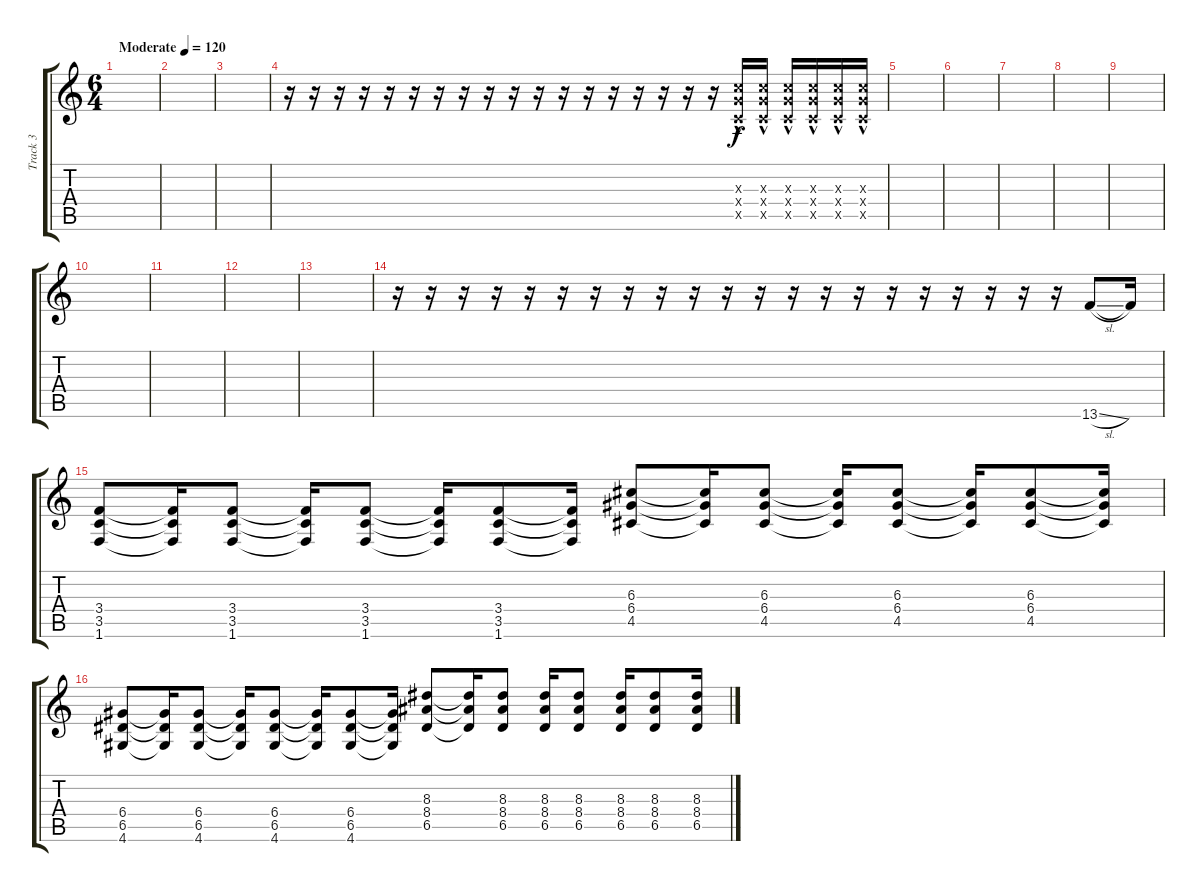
\track ("Track 3" "Track 3") {instrument overdrivenguitar}
\staff {score tabs}
\tuning (E4 B3 G3 D3 A2 E2) {hide}
\ts (6 4)
\tempo (120 "Moderate")
\clef g2
\ks c
|
|
|
r.16 r.16 r.16 r.16 r.16 r.16 r.16 r.16 r.16 r.16 r.16 r.16 r.16 r.16 r.16 r.16 r.16 r.16 (5.3{hac x} 5.4{hac x} 3.5{hac x}).16 (5.3{hac x} 5.4{hac x} 3.5{hac x}).16 (5.3{hac x} 5.4{hac x} 3.5{hac x}).16 (5.3{hac x} 5.4{hac x} 3.5{hac x}).16 (5.3{hac x} 5.4{hac x} 3.5{hac x}).16 (5.3{hac x} 5.4{hac x} 3.5{hac x}).16 |
|
|
|
|
|
|
|
|
|
r.16 r.16 r.16 r.16 r.16 r.16 r.16 r.16 r.16 r.16 r.16 r.16 r.16 r.16 r.16 r.16 r.16 r.16 r.16 r.16 r.16 13.6{sl}.8{dy f} 13.6{t}.16 |
(3.4 3.5 1.6).8 (3.4{t} 3.5{t} 1.6{t}).16 (3.4 3.5 1.6).8 (3.4{t} 3.5{t} 1.6{t}).16 (3.4 3.5 1.6).8 (3.4{t} 3.5{t} 1.6{t}).16 (3.4 3.5 1.6).8 (3.4{t} 3.5{t} 1.6{t}).16 (6.3 6.4 4.5).8 (6.3{t} 6.4{t} 4.5{t}).16 (6.3 6.4 4.5).8 (6.3{t} 6.4{t} 4.5{t}).16 (6.3 6.4 4.5).8 (6.3{t} 6.4{t} 4.5{t}).16 (6.3 6.4 4.5).8 (6.3{t} 6.4{t} 4.5{t}).16 |
(6.4 6.5 4.6).8 (6.4{t} 6.5{t} 4.6{t}).16 (6.4 6.5 4.6).8 (6.4{t} 6.5{t} 4.6{t}).16 (6.4 6.5 4.6).8 (6.4{t} 6.5{t} 4.6{t}).16 (6.4 6.5 4.6).8 (6.4{t} 6.5{t} 4.6{t}).16 (8.3 8.4 6.5).8 (8.3{t} 8.4{t} 6.5{t}).16 (8.3 8.4 6.5).8 (8.3 8.4 6.5).16 (8.3 8.4 6.5).8 (8.3 8.4 6.5).16 (8.3 8.4 6.5).8 (8.3 8.4 6.5).16
